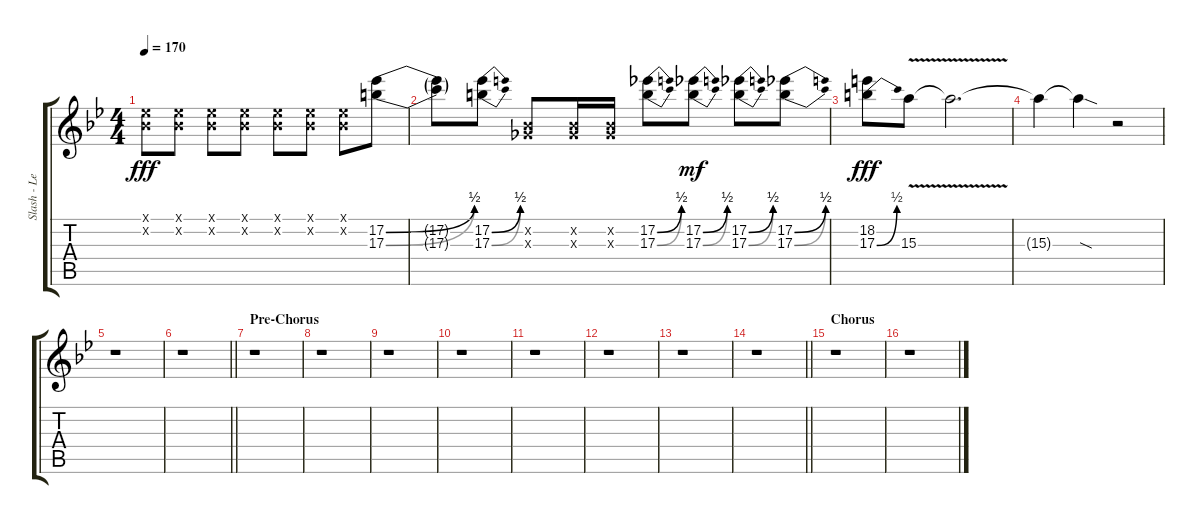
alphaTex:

\track ("Slash - Lead Guitar" "Slash - Le") {instrument distortionguitar}
\staff {score tabs}
\tuning (Eb4 Bb3 Gb3 Db3 Ab2 Eb2) {hide}
\ts (4 4)
\tempo 170
\clef g2
\ks bb
(0.1{x} 0.2{x}).8{dy fff} (0.1{x} 0.2{x}).8 (0.1{x} 0.2{x}).8 (0.1{x} 0.2{x}).8 (0.1{x} 0.2{x}).8 (0.1{x} 0.2{x}).8 (0.1{x} 0.2{x}).8 (17.2{be (bend 0 0 60 2)} 17.3{be (bend 0 0 60 2)}).8 |
(17.2{t} 17.3{t}).8 (17.2{be (bend 0 0 60 2)} 17.3{be (bend 0 0 60 2)}).8 (0.2{x} 0.3{x}).8 (0.2{x} 0.3{x}).16 (0.2{x} 0.3{x}).16 (17.2{be (bend 0 0 60 2)} 17.3{be (bend 0 0 60 2)}).8 (17.2{be (bend 0 0 60 2)} 17.3{be (bend 0 0 60 2)}).8{dy mf} (17.2{be (bend 0 0 60 2)} 17.3{be (bend 0 0 60 2)}).8 (17.2{be (bend 0 0 60 2)} 17.3{be (bend 0 0 60 2)}).8 |
(18.2 17.3{be (bend 0 0 60 2)}).8{dy fff} 15.3{v}.8 15.3{t}.2{d} |
15.3{t}.4 15.3{sod t}.4 r.2 |
r.1 |
\barLineRight lightlight
r.1 |
\section ("" "Pre-Chorus")
r.1 |
r.1 |
r.1 |
r.1 |
r.1 |
r.1 |
r.1 |
\barLineRight lightlight
r.1 |
\section ("" "Chorus")
r.1 |
r.1
